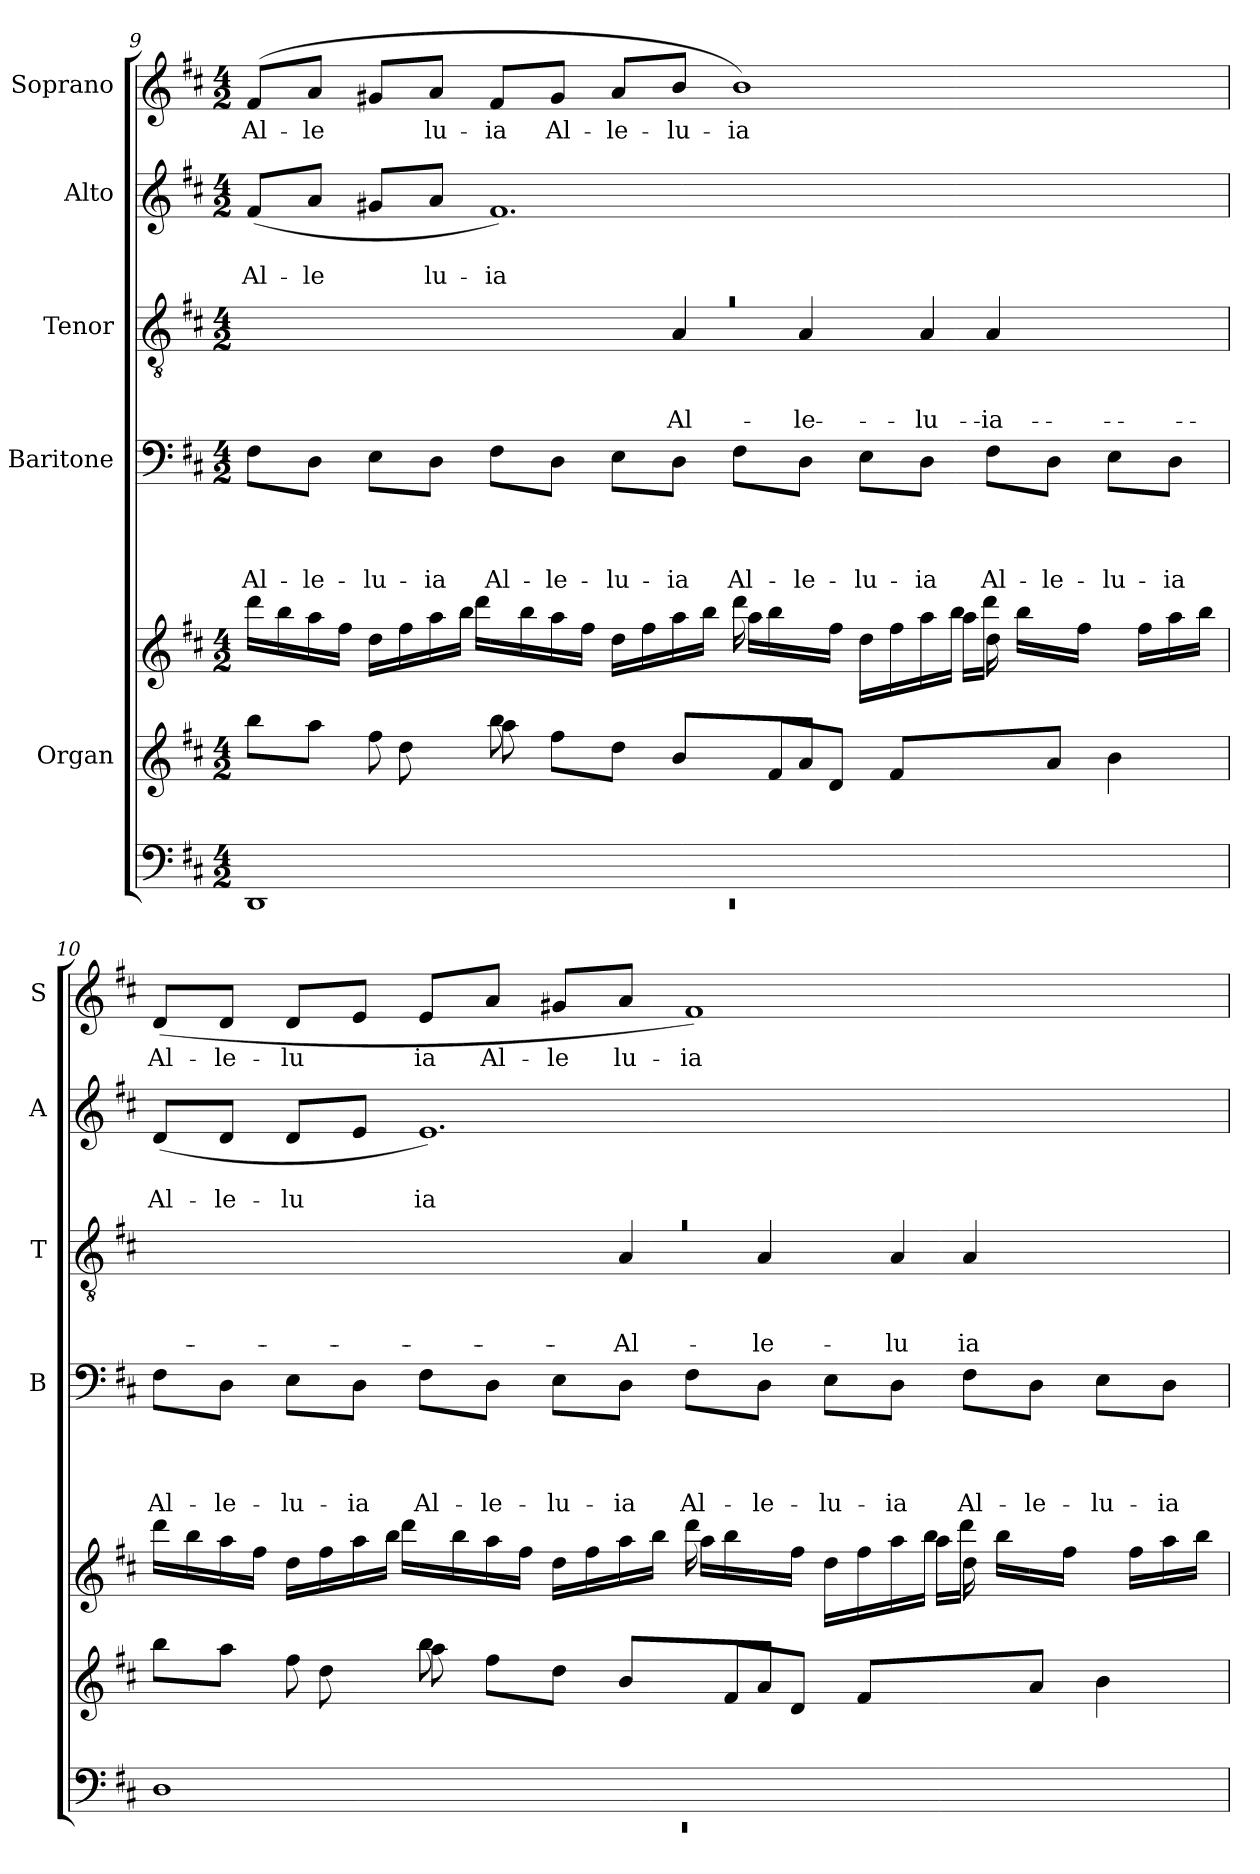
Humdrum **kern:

**kern	**kern	**kern	**kern	**text	**text	**text	**text	**kern	**text	**text	**text	**kern	**text	**text	**kern	**text
*part6	*part5	*part5	*part4	*part4	*part4	*part4	*part4	*part3	*part3	*part3	*part3	*part2	*part2	*part2	*part1	*part1
*staff7	*staff6	*staff5	*staff4	*staff4	*staff4	*staff4	*staff4	*staff3	*staff3	*staff3	*staff3	*staff2	*staff2	*staff2	*staff1	*staff1
*	*I"Organ	*	*I"Baritone	*	*	*	*	*I"Tenor	*	*	*	*I"Alto	*	*	*I"Soprano	*
*	*	*	*I'B	*	*	*	*	*I'T	*	*	*	*I'A	*	*	*I'S	*
!!LO:PB:g=z
*clefF4	*clefG2	*clefG2	*clefF4	*	*	*	*	*clefGv2	*	*	*	*clefG2	*	*	*clefG2	*
*k[f#c#]	*k[f#c#]	*k[f#c#]	*k[f#c#]	*	*	*	*	*k[f#c#]	*	*	*	*k[f#c#]	*	*	*k[f#c#]	*
*D:	*D:	*D:	*D:	*	*	*	*	*D:	*	*	*	*D:	*	*	*D:	*
*M4/2	*M4/2	*M4/2	*M4/2	*	*	*	*	*M4/2	*	*	*	*M4/2	*	*	*M4/2	*
=9	=9	=9	=9	=9	=9	=9	=9	=9	=9	=9	=9	=9	=9	=9	=9	=9
*^	*	*	*	*	*	*	*	*	*	*	*	*	*	*	*	*
!	!LO:N:vis=1	!	!	!	!	!	!	!LO:LY:b	!LO:N:vis=1	!	!	!	!	!	!LO:LY:b	!	!LO:LY:b
*	*	*^	*^	*	*	*	*	*	*^	*	*	*	*	*	*	*	*
*	*	*	*^	*	*^	*	*	*	*	*	*	*^	*	*	*	*	*	*	*	*
*	*	*	*	*^	*	*	*^	*	*	*	*	*	*	*	*^	*	*	*	*	*	*	*	*
1DD	0rEE	8bb\L	4ryy	2ryy	1ryy	16ddd\LL	4..ryy	1ryy	1ryy	8F#\L	.	.	.	Al-	0ra	2..ryy	1ryy	1.ryy	.	.	.	(<8f#/L	.	Al-	(>8f#/L	Al-
.	.	.	.	.	.	16bb\	.	.	.	.	.	.	.	.	.	.	.	.	.	.	.	.	.	.	.	.
!	!	!	!	!	!	!	!	!	!	!	!	!	!	!LO:LY:b	!	!	!	!	!	!	!	!	!	!LO:LY:b	!	!LO:LY:b
.	.	8aa\J	.	.	.	16aa\	.	.	.	8D\J	.	.	.	-le-	.	.	.	.	.	.	.	8a/J	.	-le	8a/J	-le
.	.	.	.	.	.	16ff#\JJ	.	.	.	.	.	.	.	.	.	.	.	.	.	.	.	.	.	.	.	.
!	!	!	!	!	!	!	!	!	!	!	!	!	!	!LO:LY:b	!	!	!	!	!	!	!	!	!	!	!	!
.	.	8ff#\	16ryy	.	.	16dd\LL	.	.	.	8E\L	.	.	.	-lu-	.	.	.	.	.	.	.	8g#X/L	.	.	8g#X/L	.
.	.	.	8dd\	.	.	16ff#\	.	.	.	.	.	.	.	.	.	.	.	.	.	.	.	.	.	.	.	.
!	!	!	!	!	!	!	!	!	!	!	!	!	!	!LO:LY:b	!	!	!	!	!	!	!	!	!	!LO:LY:b	!	!LO:LY:b
.	.	1ryy	.	.	.	16aa\	.	.	.	8D\J	.	.	.	-ia	.	.	.	.	.	.	.	8a/J	.	lu-	8a/J	lu-
.	.	.	16ryy	.	.	16bb\JJ	16ddd\LL	.	.	.	.	.	.	.	.	.	.	.	.	.	.	.	.	.	.	.
!	!	!	!	!	!	!	!	!	!	!	!	!	!	!LO:LY:b	!	!	!	!	!	!	!	!	!	!LO:LY:b	!	!LO:LY:b
.	.	.	8bb\	8aa\	.	1.ryy	16ryy	.	.	8F#\L	.	.	.	Al-	.	.	.	.	.	.	.	1.f#)	.	-ia	8f#/L	-ia
.	.	.	.	.	.	.	16bb\	.	.	.	.	.	.	.	.	.	.	.	.	.	.	.	.	.	.	.
!	!	!	!	!	!	!	!	!	!	!	!	!	!	!LO:LY:b	!	!	!	!	!	!	!	!	!	!	!	!LO:LY:b
.	.	.	1ryy	8ff#\L	.	.	16aa\	.	.	8D\J	.	.	.	-le-	.	.	.	.	.	.	.	.	.	.	8g#/J	Al-
.	.	.	.	.	.	.	16ff#\JJ	.	.	.	.	.	.	.	.	.	.	.	.	.	.	.	.	.	.	.
!	!	!	!	!	!	!	!	!	!	!	!	!	!	!LO:LY:b	!	!	!	!	!	!	!	!	!	!	!	!LO:LY:b
.	.	.	.	8dd\J	.	.	16dd\LL	.	.	8E\L	.	.	.	-lu-	.	.	.	.	.	.	.	.	.	.	8a/L	-le-
.	.	.	.	.	.	.	16ff#\	.	.	.	.	.	.	.	.	.	.	.	.	.	.	.	.	.	.	.
!	!	!	!	!	!	!	!	!	!	!	!	!	!	!LO:LY:b	!	!	!	!	!	!	!LO:LY:b	!	!	!	!	!LO:LY:b
.	.	.	.	8b/L	.	.	16aa\	.	.	8D\J	.	.	.	-ia	.	4A/	.	.	.	.	Al-	.	.	.	8b/J	-lu-
.	.	.	.	.	.	.	16bb\JJ	.	.	.	.	.	.	.	.	.	.	.	.	.	.	.	.	.	.	.
!	!	!	!	!	!	!	!	!	!	!	!	!	!	!LO:LY:b	!	!	!	!	!	!	!	!	!	!	!	!LO:LY:b
1ryy	.	.	.	8ryy	16ryy	.	16ddd\	16aa\LL	4..ryy	8F#\L	.	.	.	Al-	.	.	8ryy	.	.	.	.	.	.	.	1b)	-ia
.	.	.	.	.	8f#/L	.	2...ryy	16bb\	.	.	.	.	.	.	.	.	.	.	.	.	.	.	.	.	.	.
!	!	!	!	!	!	!	!	!	!	!	!	!	!	!LO:LY:b	!	!	!	!	!	!	!LO:LY:b	!	!	!	!	!
.	.	.	.	8a/J	.	.	.	16ryy	.	8D\J	.	.	.	-le-	.	2..ryy	4A/	.	.	.	-le-	.	.	.	.	.
.	.	.	.	.	8d/J	.	.	16ff#\JJ	.	.	.	.	.	.	.	.	.	.	.	.	.	.	.	.	.	.
!	!	!	!	!	!	!	!	!	!	!	!	!	!	!LO:LY:b	!	!	!	!	!	!	!	!	!	!	!	!
.	.	.	.	2.ryy	.	.	.	16dd\LL	.	8E\L	.	.	.	-lu-	.	.	.	.	.	.	.	.	.	.	.	.
.	.	.	.	.	8f#/L	.	.	16ff#\	.	.	.	.	.	.	.	.	.	.	.	.	.	.	.	.	.	.
!	!	!	!	!	!	!	!	!	!	!	!	!	!	!LO:LY:b	!	!	!	!	!	!	!LO:LY:b	!	!	!	!	!
.	.	2ryy	.	.	.	.	.	16aa\	.	8D\J	.	.	.	-ia	.	.	4A/	.	.	.	-lu-	.	.	.	.	.
.	.	.	.	.	8.ryy	.	.	16bb\JJ	16aa\LL	.	.	.	.	.	.	.	.	.	.	.	.	.	.	.	.	.
!	!	!	!	!	!	!	!	!	!	!	!	!	!	!LO:LY:b	!	!	!	!	!	!	!LO:LY:b	!	!	!	!	!
.	.	.	.	.	.	.	.	16dd\	16ddd\JJ	8F#\L	.	.	.	Al-	.	.	.	4A/	.	.	-ia	.	.	.	.	.
.	.	.	.	.	.	.	.	4ryy	16bb\LL	.	.	.	.	.	.	.	.	.	.	.	.	.	.	.	.	.
!	!	!	!	!	!	!	!	!	!	!	!	!	!	!LO:LY:b	!	!	!	!	!	!	!	!	!	!	!	!
.	.	.	4.ryy	.	8a/J	.	.	.	16ryy	8D\J	.	.	.	-le-	.	.	4.ryy	.	.	.	.	.	.	.	.	.
.	.	.	.	.	.	.	.	.	16ff#\JJ	.	.	.	.	.	.	.	.	.	.	.	.	.	.	.	.	.
!	!	!	!	!	!	!	!	!	!	!	!	!	!	!LO:LY:b	!	!	!	!	!	!	!	!	!	!	!	!
.	.	.	.	.	4b\	.	.	.	4ryy	8E\L	.	.	.	-lu-	.	.	.	4ryy	.	.	.	.	.	.	.	.
.	.	.	.	.	.	.	.	16ff#\LL	.	.	.	.	.	.	.	.	.	.	.	.	.	.	.	.	.	.
!	!	!	!	!	!	!	!	!	!	!	!	!	!	!LO:LY:b	!	!	!	!	!	!	!	!	!	!	!	!
.	.	8ryy	.	.	.	.	.	16aa\	.	8D\J	.	.	.	-ia	.	.	.	.	.	.	.	.	.	.	.	.
.	.	.	.	.	.	.	.	16bb\JJ	.	.	.	.	.	.	.	.	.	.	.	.	.	.	.	.	.	.
!!LO:LB:g=z
=10	=10	=10	=10	=10	=10	=10	=10	=10	=10	=10	=10	=10	=10	=10	=10	=10	=10	=10	=10	=10	=10	=10	=10	=10	=10	=10
!	!LO:N:vis=1	!	!	!	!	!	!	!	!	!	!	!	!	!LO:LY:b	!LO:N:vis=1	!	!	!	!	!	!	!	!	!LO:LY:b	!	!LO:LY:b
1D	0rEE	8bb\L	4ryy	2ryy	1ryy	16ddd\LL	4..ryy	1ryy	1ryy	8F#\L	.	.	.	Al-	0ra	2..ryy	1ryy	1.ryy	.	.	.	(<8d/L	.	Al-	(<8d/L	Al-
.	.	.	.	.	.	16bb\	.	.	.	.	.	.	.	.	.	.	.	.	.	.	.	.	.	.	.	.
!	!	!	!	!	!	!	!	!	!	!	!	!	!	!LO:LY:b	!	!	!	!	!	!	!	!	!	!LO:LY:b	!	!LO:LY:b
.	.	8aa\J	.	.	.	16aa\	.	.	.	8D\J	.	.	.	-le-	.	.	.	.	.	.	.	8d/J	.	-le-	8d/J	-le-
.	.	.	.	.	.	16ff#\JJ	.	.	.	.	.	.	.	.	.	.	.	.	.	.	.	.	.	.	.	.
!	!	!	!	!	!	!	!	!	!	!	!	!	!	!LO:LY:b	!	!	!	!	!	!	!	!	!	!LO:LY:b	!	!LO:LY:b
.	.	8ff#\	16ryy	.	.	16dd\LL	.	.	.	8E\L	.	.	.	-lu-	.	.	.	.	.	.	.	8d/L	.	-lu	8d/L	-lu
.	.	.	8dd\	.	.	16ff#\	.	.	.	.	.	.	.	.	.	.	.	.	.	.	.	.	.	.	.	.
!	!	!	!	!	!	!	!	!	!	!	!	!	!	!LO:LY:b	!	!	!	!	!	!	!	!	!	!	!	!
.	.	1ryy	.	.	.	16aa\	.	.	.	8D\J	.	.	.	-ia	.	.	.	.	.	.	.	8e/J	.	.	8e/J	.
.	.	.	16ryy	.	.	16bb\JJ	16ddd\LL	.	.	.	.	.	.	.	.	.	.	.	.	.	.	.	.	.	.	.
!	!	!	!	!	!	!	!	!	!	!	!	!	!	!LO:LY:b	!	!	!	!	!	!	!	!	!	!LO:LY:b	!	!LO:LY:b
.	.	.	8bb\	8aa\	.	1.ryy	16ryy	.	.	8F#\L	.	.	.	Al-	.	.	.	.	.	.	.	1.e)	.	ia	8e/L	ia
.	.	.	.	.	.	.	16bb\	.	.	.	.	.	.	.	.	.	.	.	.	.	.	.	.	.	.	.
!	!	!	!	!	!	!	!	!	!	!	!	!	!	!LO:LY:b	!	!	!	!	!	!	!	!	!	!	!	!LO:LY:b
.	.	.	1ryy	8ff#\L	.	.	16aa\	.	.	8D\J	.	.	.	-le-	.	.	.	.	.	.	.	.	.	.	8a/J	Al-
.	.	.	.	.	.	.	16ff#\JJ	.	.	.	.	.	.	.	.	.	.	.	.	.	.	.	.	.	.	.
!	!	!	!	!	!	!	!	!	!	!	!	!	!	!LO:LY:b	!	!	!	!	!	!	!	!	!	!	!	!LO:LY:b
.	.	.	.	8dd\J	.	.	16dd\LL	.	.	8E\L	.	.	.	-lu-	.	.	.	.	.	.	.	.	.	.	8g#X/L	-le
.	.	.	.	.	.	.	16ff#\	.	.	.	.	.	.	.	.	.	.	.	.	.	.	.	.	.	.	.
!	!	!	!	!	!	!	!	!	!	!	!	!	!	!LO:LY:b	!	!	!	!	!	!	!LO:LY:b	!	!	!	!	!LO:LY:b
.	.	.	.	8b/L	.	.	16aa\	.	.	8D\J	.	.	.	-ia	.	4A/	.	.	.	.	Al-	.	.	.	8a/J	lu-
.	.	.	.	.	.	.	16bb\JJ	.	.	.	.	.	.	.	.	.	.	.	.	.	.	.	.	.	.	.
!	!	!	!	!	!	!	!	!	!	!	!	!	!	!LO:LY:b	!	!	!	!	!	!	!	!	!	!	!	!LO:LY:b
1ryy	.	.	.	8ryy	16ryy	.	16ddd\	16aa\LL	4..ryy	8F#\L	.	.	.	Al-	.	.	8ryy	.	.	.	.	.	.	.	1f#)	-ia
.	.	.	.	.	8f#/L	.	2...ryy	16bb\	.	.	.	.	.	.	.	.	.	.	.	.	.	.	.	.	.	.
!	!	!	!	!	!	!	!	!	!	!	!	!	!	!LO:LY:b	!	!	!	!	!	!	!LO:LY:b	!	!	!	!	!
.	.	.	.	8a/J	.	.	.	16ryy	.	8D\J	.	.	.	-le-	.	2..ryy	4A/	.	.	.	-le-	.	.	.	.	.
.	.	.	.	.	8d/J	.	.	16ff#\JJ	.	.	.	.	.	.	.	.	.	.	.	.	.	.	.	.	.	.
!	!	!	!	!	!	!	!	!	!	!	!	!	!	!LO:LY:b	!	!	!	!	!	!	!	!	!	!	!	!
.	.	.	.	2.ryy	.	.	.	16dd\LL	.	8E\L	.	.	.	-lu-	.	.	.	.	.	.	.	.	.	.	.	.
.	.	.	.	.	8f#/L	.	.	16ff#\	.	.	.	.	.	.	.	.	.	.	.	.	.	.	.	.	.	.
!	!	!	!	!	!	!	!	!	!	!	!	!	!	!LO:LY:b	!	!	!	!	!	!	!LO:LY:b	!	!	!	!	!
.	.	2ryy	.	.	.	.	.	16aa\	.	8D\J	.	.	.	-ia	.	.	4A/	.	.	.	-lu-	.	.	.	.	.
.	.	.	.	.	8.ryy	.	.	16bb\JJ	16aa\LL	.	.	.	.	.	.	.	.	.	.	.	.	.	.	.	.	.
!	!	!	!	!	!	!	!	!	!	!	!	!	!	!LO:LY:b	!	!	!	!	!	!	!LO:LY:b	!	!	!	!	!
.	.	.	.	.	.	.	.	16dd\	16ddd\JJ	8F#\L	.	.	.	Al-	.	.	.	4A/	.	.	-ia	.	.	.	.	.
.	.	.	.	.	.	.	.	4ryy	16bb\LL	.	.	.	.	.	.	.	.	.	.	.	.	.	.	.	.	.
!	!	!	!	!	!	!	!	!	!	!	!	!	!	!LO:LY:b	!	!	!	!	!	!	!	!	!	!	!	!
.	.	.	4.ryy	.	8a/J	.	.	.	16ryy	8D\J	.	.	.	-le-	.	.	4.ryy	.	.	.	.	.	.	.	.	.
.	.	.	.	.	.	.	.	.	16ff#\JJ	.	.	.	.	.	.	.	.	.	.	.	.	.	.	.	.	.
!	!	!	!	!	!	!	!	!	!	!	!	!	!	!LO:LY:b	!	!	!	!	!	!	!	!	!	!	!	!
.	.	.	.	.	4b\	.	.	.	4ryy	8E\L	.	.	.	-lu-	.	.	.	4ryy	.	.	.	.	.	.	.	.
.	.	.	.	.	.	.	.	16ff#\LL	.	.	.	.	.	.	.	.	.	.	.	.	.	.	.	.	.	.
!	!	!	!	!	!	!	!	!	!	!	!	!	!	!LO:LY:b	!	!	!	!	!	!	!	!	!	!	!	!
.	.	8ryy	.	.	.	.	.	16aa\	.	8D\J	.	.	.	-ia	.	.	.	.	.	.	.	.	.	.	.	.
.	.	.	.	.	.	.	.	16bb\JJ	.	.	.	.	.	.	.	.	.	.	.	.	.	.	.	.	.	.
*v	*v	*	*	*	*	*	*	*	*	*	*	*	*	*	*v	*v	*v	*v	*	*	*	*	*	*	*	*
*	*v	*v	*v	*v	*	*	*	*	*	*	*	*	*	*	*	*	*	*	*	*	*	*
*	*	*v	*v	*v	*v	*	*	*	*	*	*	*	*	*	*	*	*	*	*
=	=	=	=	=	=	=	=	=	=	=	=	=	=	=	=	=
*-	*-	*-	*-	*-	*-	*-	*-	*-	*-	*-	*-	*-	*-	*-	*-	*-
